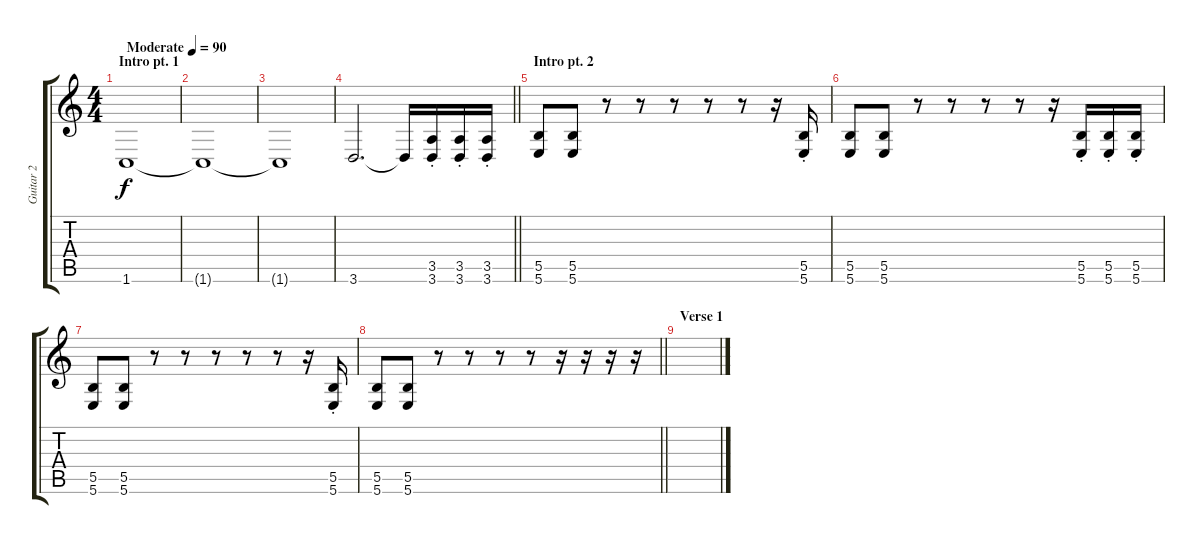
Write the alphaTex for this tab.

\track ("Guitar 2" "Guitar 2") {instrument overdrivenguitar}
\staff {score tabs}
\tuning (Db4 Ab3 E3 B2 Gb2 B1) {hide}
\ts (4 4)
\section ("" "Intro pt. 1")
\tempo (90 "Moderate")
\clef g2
\ks c
1.6.1{dy f instrument overdrivenguitar} |
1.6{t}.1 |
1.6{t}.1 |
\barLineRight lightlight
3.6.2{d} 3.6{t}.16 (3.5{st} 3.6{st}).16 (3.5{st} 3.6{st}).16 (3.5{st} 3.6{st}).16 |
\section ("" "Intro pt. 2")
(5.5 5.6).8 (5.5 5.6).8 r.8 r.8 r.8 r.8 r.8 r.16 (5.5{st} 5.6{st}).16 |
(5.5 5.6).8 (5.5 5.6).8 r.8 r.8 r.8 r.8 r.16 (5.5{st} 5.6{st}).16 (5.5{st} 5.6{st}).16 (5.5{st} 5.6{st}).16 |
(5.5 5.6).8 (5.5 5.6).8 r.8 r.8 r.8 r.8 r.8 r.16 (5.5{st} 5.6{st}).16 |
\barLineRight lightlight
(5.5 5.6).8 (5.5 5.6).8 r.8 r.8 r.8 r.8 r.16 r.16 r.16 r.16 |
\section ("" "Verse 1")
